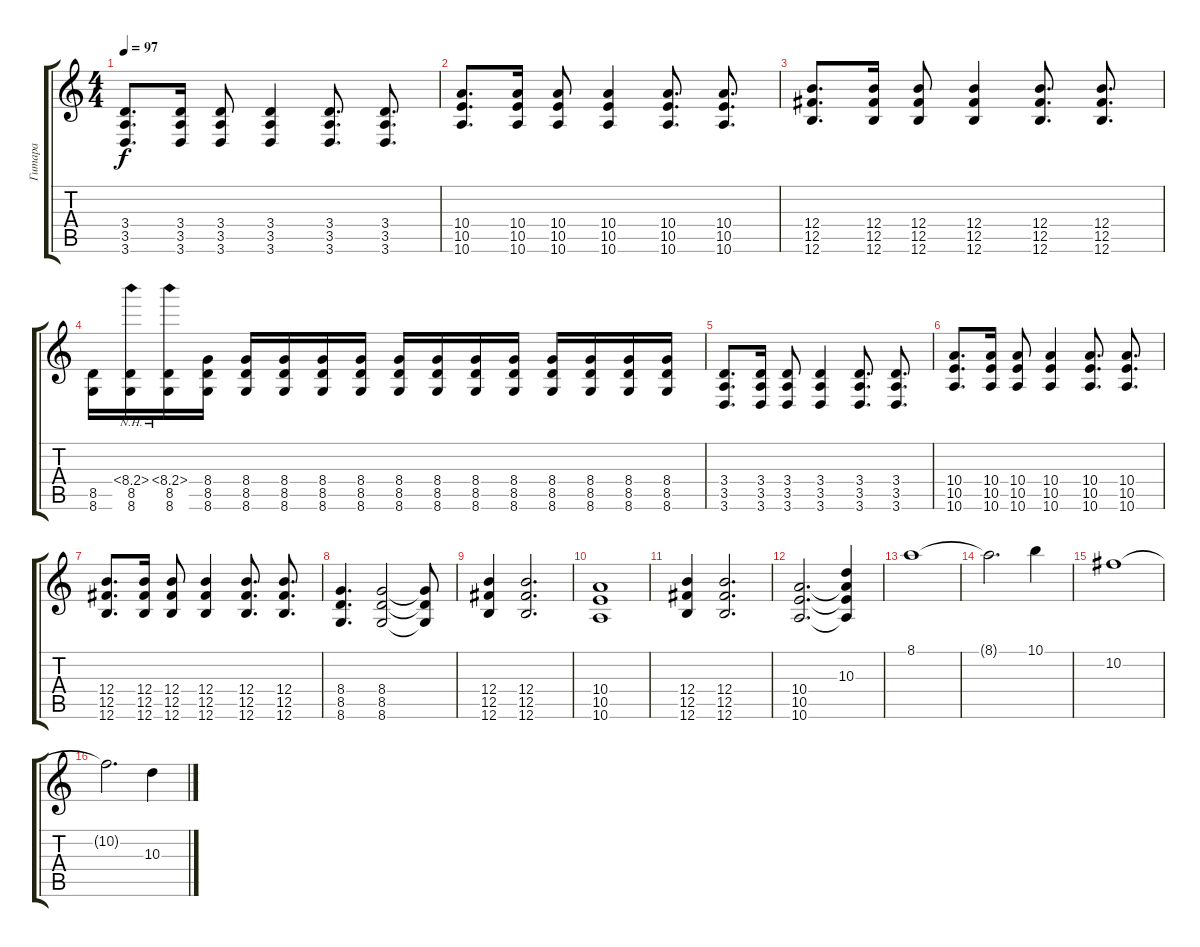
\track ("Гитара" "Гитара") {instrument distortionguitar}
\staff {score tabs}
\tuning (Db4 Ab3 E3 B2 Gb2 B1) {hide}
\ts (4 4)
\tempo 97
\clef g2
\ks c
(3.4 3.5 3.6).8{d dy f instrument distortionguitar} (3.4 3.5 3.6).16 (3.4 3.5 3.6).8 (3.4 3.5 3.6).4 (3.4 3.5 3.6).8{d} (3.4 3.5 3.6).8{d} |
(10.4 10.5 10.6).8{d} (10.4 10.5 10.6).16 (10.4 10.5 10.6).8 (10.4 10.5 10.6).4 (10.4 10.5 10.6).8{d} (10.4 10.5 10.6).8{d} |
(12.4 12.5 12.6).8{d} (12.4 12.5 12.6).16 (12.4 12.5 12.6).8 (12.4 12.5 12.6).4 (12.4 12.5 12.6).8{d} (12.4 12.5 12.6).8{d} |
(8.5 8.6).16 (8.4{nh} 8.5 8.6).16 (8.4{nh} 8.5 8.6).16 (8.4 8.5 8.6).16 (8.4 8.5 8.6).16 (8.4 8.5 8.6).16 (8.4 8.5 8.6).16 (8.4 8.5 8.6).16 (8.4 8.5 8.6).16 (8.4 8.5 8.6).16 (8.4 8.5 8.6).16 (8.4 8.5 8.6).16 (8.4 8.5 8.6).16 (8.4 8.5 8.6).16 (8.4 8.5 8.6).16 (8.4 8.5 8.6).16 |
(3.4 3.5 3.6).8{d} (3.4 3.5 3.6).16 (3.4 3.5 3.6).8 (3.4 3.5 3.6).4 (3.4 3.5 3.6).8{d} (3.4 3.5 3.6).8{d} |
(10.4 10.5 10.6).8{d} (10.4 10.5 10.6).16 (10.4 10.5 10.6).8 (10.4 10.5 10.6).4 (10.4 10.5 10.6).8{d} (10.4 10.5 10.6).8{d} |
(12.4 12.5 12.6).8{d} (12.4 12.5 12.6).16 (12.4 12.5 12.6).8 (12.4 12.5 12.6).4 (12.4 12.5 12.6).8{d} (12.4 12.5 12.6).8{d} |
(8.4 8.5 8.6).4{d} (8.4 8.5 8.6).2 (8.4{t} 8.5{t} 8.6{t}).8 |
(12.4 12.5 12.6).4 (12.4 12.5 12.6).2{d} |
(10.4 10.5 10.6).1 |
(12.4 12.5 12.6).4 (12.4 12.5 12.6).2{d} |
(10.4 10.5 10.6).2{d} (10.3 10.4{t} 10.5{t} 10.6{t}).4 |
8.1.1 |
8.1{t}.2{d} 10.1.4 |
10.2.1 |
10.2{t}.2{d} 10.3.4
